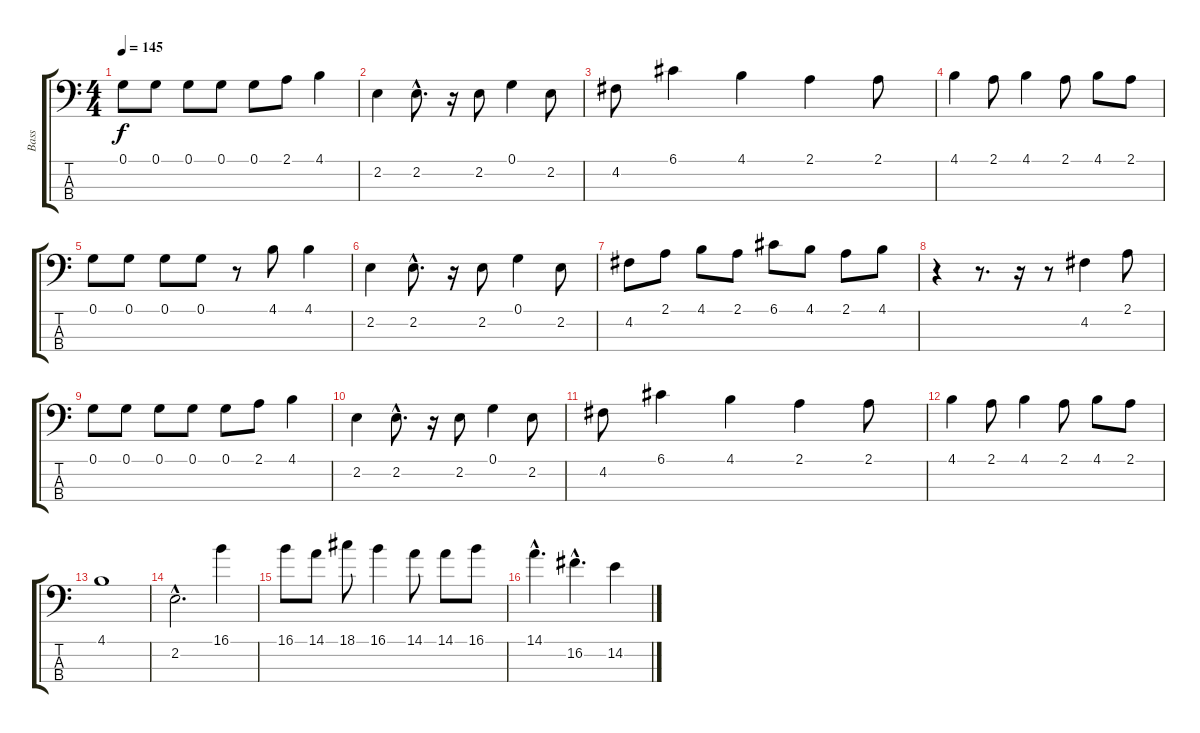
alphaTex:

\track ("Bass" "Bass") {instrument electricbassfinger}
\staff {score tabs}
\tuning (G2 D2 A1 E1) {hide}
\ts (4 4)
\tempo 145
\clef f4
\ks c
0.1.8{dy f} 0.1.8 0.1.8 0.1.8 0.1.8 2.1.8 4.1.4 |
2.2.4 2.2{hac}.8{d} r.16 2.2.8 0.1.4 2.2.8 |
4.2.8 6.1.4 4.1.4 2.1.4 2.1.8 |
4.1.4 2.1.8 4.1.4 2.1.8 4.1.8 2.1.8 |
0.1.8 0.1.8 0.1.8 0.1.8 r.8 4.1.8 4.1.4 |
2.2.4 2.2{hac}.8{d} r.16 2.2.8 0.1.4 2.2.8 |
4.2.8 2.1.8 4.1.8 2.1.8 6.1.8 4.1.8 2.1.8 4.1.8 |
r.4 r.8{d} r.16 r.8 4.2.4 2.1.8 |
0.1.8 0.1.8 0.1.8 0.1.8 0.1.8 2.1.8 4.1.4 |
2.2.4 2.2{hac}.8{d} r.16 2.2.8 0.1.4 2.2.8 |
4.2.8 6.1.4 4.1.4 2.1.4 2.1.8 |
4.1.4 2.1.8 4.1.4 2.1.8 4.1.8 2.1.8 |
4.1.1 |
2.2{hac}.2{d} 16.1.4 |
16.1.8 14.1.8 18.1.8 16.1.4 14.1.8 14.1.8 16.1.8 |
14.1{hac}.4{d} 16.2{hac}.4{d} 14.2.4
